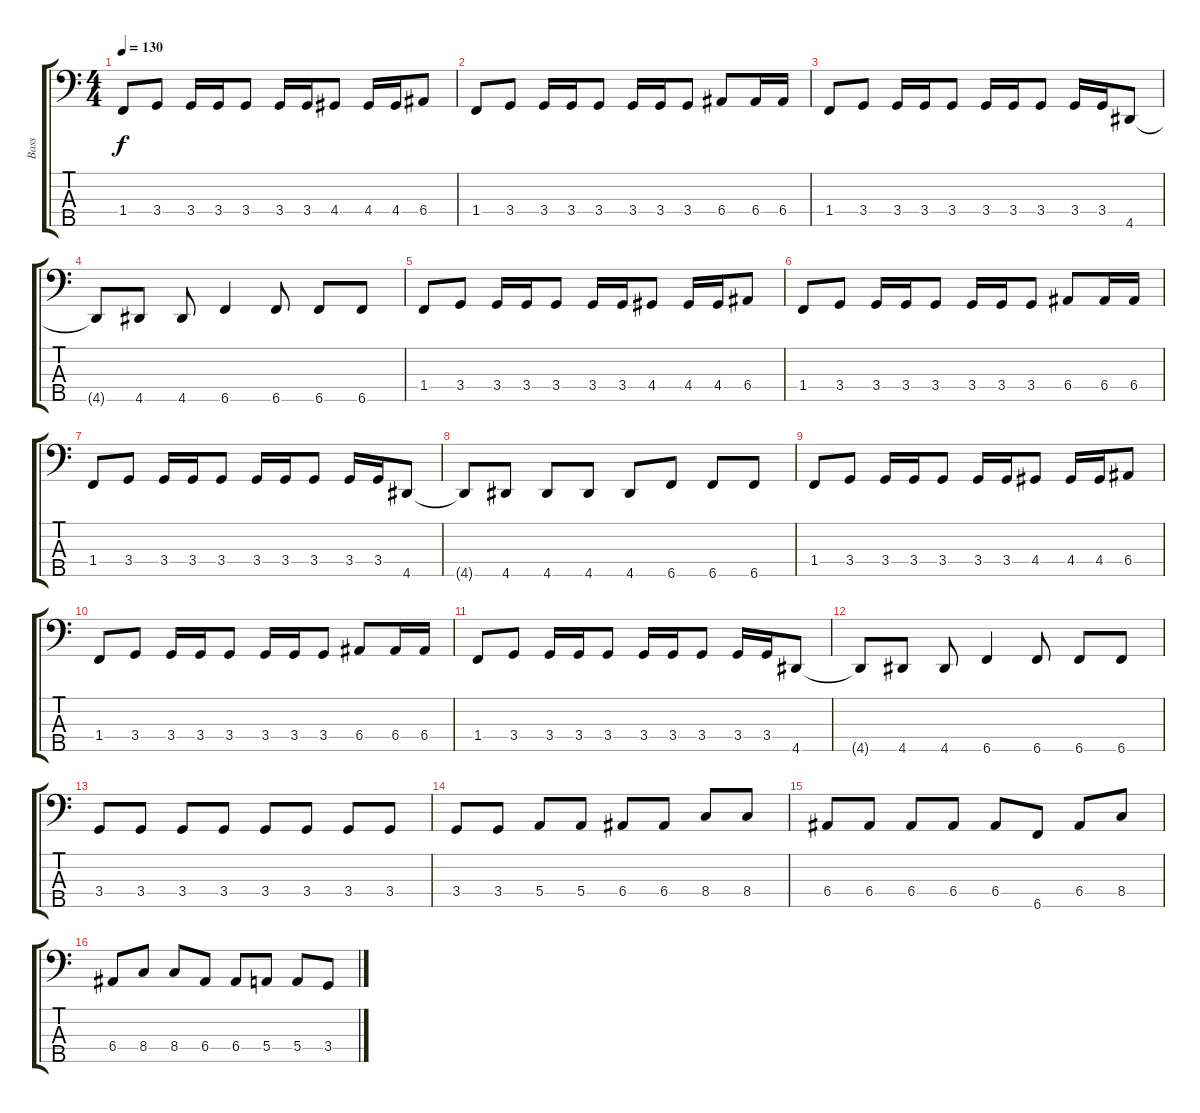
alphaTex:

\track ("Bass" "Bass") {instrument electricbassfinger}
\staff {score tabs}
\tuning (G2 D2 A1 E1 B0) {hide}
\ts (4 4)
\tempo 130
\clef f4
\ks c
1.4.8{dy f} 3.4.8 3.4.16 3.4.16 3.4.8 3.4.16 3.4.16 4.4.8 4.4.16 4.4.16 6.4.8 |
1.4.8 3.4.8 3.4.16 3.4.16 3.4.8 3.4.16 3.4.16 3.4.8 6.4.8 6.4.16 6.4.16 |
1.4.8 3.4.8 3.4.16 3.4.16 3.4.8 3.4.16 3.4.16 3.4.8 3.4.16 3.4.16 4.5.8 |
4.5{t}.8 4.5.8 4.5.8 6.5.4 6.5.8 6.5.8 6.5.8 |
1.4.8 3.4.8 3.4.16 3.4.16 3.4.8 3.4.16 3.4.16 4.4.8 4.4.16 4.4.16 6.4.8 |
1.4.8 3.4.8 3.4.16 3.4.16 3.4.8 3.4.16 3.4.16 3.4.8 6.4.8 6.4.16 6.4.16 |
1.4.8 3.4.8 3.4.16 3.4.16 3.4.8 3.4.16 3.4.16 3.4.8 3.4.16 3.4.16 4.5.8 |
4.5{t}.8 4.5.8 4.5.8 4.5.8 4.5.8 6.5.8 6.5.8 6.5.8 |
1.4.8 3.4.8 3.4.16 3.4.16 3.4.8 3.4.16 3.4.16 4.4.8 4.4.16 4.4.16 6.4.8 |
1.4.8 3.4.8 3.4.16 3.4.16 3.4.8 3.4.16 3.4.16 3.4.8 6.4.8 6.4.16 6.4.16 |
1.4.8 3.4.8 3.4.16 3.4.16 3.4.8 3.4.16 3.4.16 3.4.8 3.4.16 3.4.16 4.5.8 |
4.5{t}.8 4.5.8 4.5.8 6.5.4 6.5.8 6.5.8 6.5.8 |
3.4.8 3.4.8 3.4.8 3.4.8 3.4.8 3.4.8 3.4.8 3.4.8 |
3.4.8 3.4.8 5.4.8 5.4.8 6.4.8 6.4.8 8.4.8 8.4.8 |
6.4.8 6.4.8 6.4.8 6.4.8 6.4.8 6.5.8 6.4.8 8.4.8 |
6.4.8 8.4.8 8.4.8 6.4.8 6.4.8 5.4.8 5.4.8 3.4.8
